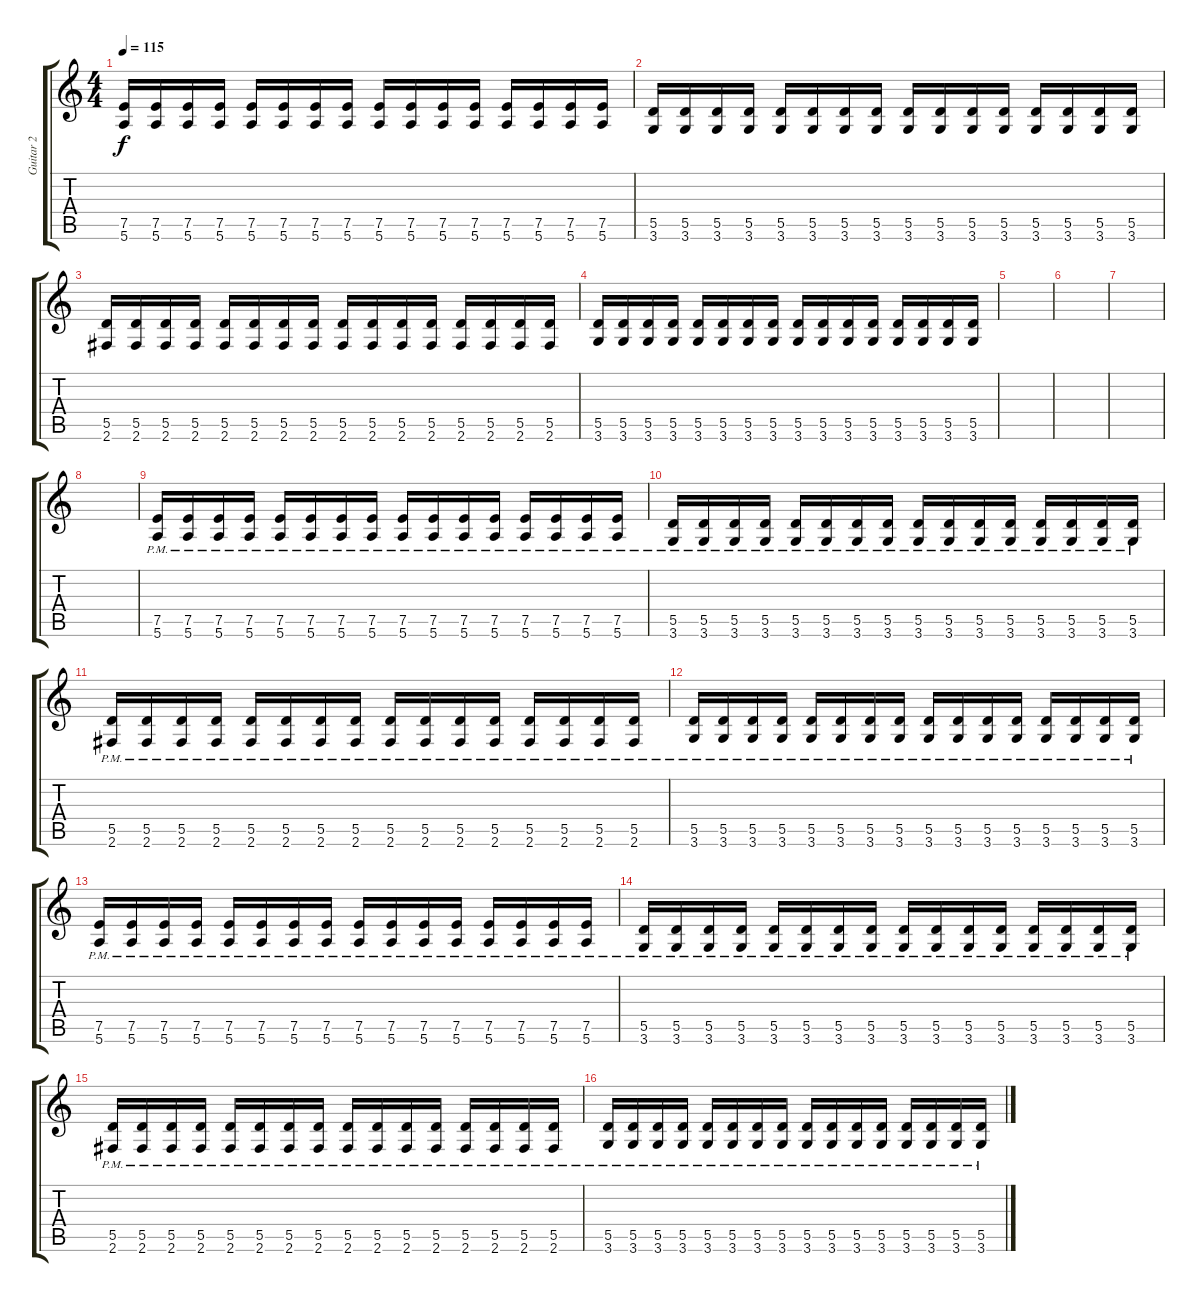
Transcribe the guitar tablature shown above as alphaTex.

\track ("Guitar 2" "Guitar 2") {instrument distortionguitar}
\staff {score tabs}
\tuning (E4 B3 G3 D3 A2 E2) {hide}
\ts (4 4)
\tempo 115
\clef g2
\ks c
(7.5 5.6).16{dy f} (7.5 5.6).16 (7.5 5.6).16 (7.5 5.6).16 (7.5 5.6).16 (7.5 5.6).16 (7.5 5.6).16 (7.5 5.6).16 (7.5 5.6).16 (7.5 5.6).16 (7.5 5.6).16 (7.5 5.6).16 (7.5 5.6).16 (7.5 5.6).16 (7.5 5.6).16 (7.5 5.6).16 |
(5.5 3.6).16 (5.5 3.6).16 (5.5 3.6).16 (5.5 3.6).16 (5.5 3.6).16 (5.5 3.6).16 (5.5 3.6).16 (5.5 3.6).16 (5.5 3.6).16 (5.5 3.6).16 (5.5 3.6).16 (5.5 3.6).16 (5.5 3.6).16 (5.5 3.6).16 (5.5 3.6).16 (5.5 3.6).16 |
(5.5 2.6).16 (5.5 2.6).16 (5.5 2.6).16 (5.5 2.6).16 (5.5 2.6).16 (5.5 2.6).16 (5.5 2.6).16 (5.5 2.6).16 (5.5 2.6).16 (5.5 2.6).16 (5.5 2.6).16 (5.5 2.6).16 (5.5 2.6).16 (5.5 2.6).16 (5.5 2.6).16 (5.5 2.6).16 |
(5.5 3.6).16 (5.5 3.6).16 (5.5 3.6).16 (5.5 3.6).16 (5.5 3.6).16 (5.5 3.6).16 (5.5 3.6).16 (5.5 3.6).16 (5.5 3.6).16 (5.5 3.6).16 (5.5 3.6).16 (5.5 3.6).16 (5.5 3.6).16 (5.5 3.6).16 (5.5 3.6).16 (5.5 3.6).16 |
|
|
|
|
(7.5{pm} 5.6{pm}).16 (7.5{pm} 5.6{pm}).16 (7.5{pm} 5.6{pm}).16 (7.5{pm} 5.6{pm}).16 (7.5{pm} 5.6{pm}).16 (7.5{pm} 5.6{pm}).16 (7.5{pm} 5.6{pm}).16 (7.5{pm} 5.6{pm}).16 (7.5{pm} 5.6{pm}).16 (7.5{pm} 5.6{pm}).16 (7.5{pm} 5.6{pm}).16 (7.5{pm} 5.6{pm}).16 (7.5{pm} 5.6{pm}).16 (7.5{pm} 5.6{pm}).16 (7.5{pm} 5.6{pm}).16 (7.5{pm} 5.6{pm}).16 |
(5.5{pm} 3.6{pm}).16 (5.5{pm} 3.6{pm}).16 (5.5{pm} 3.6{pm}).16 (5.5{pm} 3.6{pm}).16 (5.5{pm} 3.6{pm}).16 (5.5{pm} 3.6{pm}).16 (5.5{pm} 3.6{pm}).16 (5.5{pm} 3.6{pm}).16 (5.5{pm} 3.6{pm}).16 (5.5{pm} 3.6{pm}).16 (5.5{pm} 3.6{pm}).16 (5.5{pm} 3.6{pm}).16 (5.5{pm} 3.6{pm}).16 (5.5{pm} 3.6{pm}).16 (5.5{pm} 3.6{pm}).16 (5.5{pm} 3.6{pm}).16 |
(5.5{pm} 2.6{pm}).16 (5.5{pm} 2.6{pm}).16 (5.5{pm} 2.6{pm}).16 (5.5{pm} 2.6{pm}).16 (5.5{pm} 2.6{pm}).16 (5.5{pm} 2.6{pm}).16 (5.5{pm} 2.6{pm}).16 (5.5{pm} 2.6{pm}).16 (5.5{pm} 2.6{pm}).16 (5.5{pm} 2.6{pm}).16 (5.5{pm} 2.6{pm}).16 (5.5{pm} 2.6{pm}).16 (5.5{pm} 2.6{pm}).16 (5.5{pm} 2.6{pm}).16 (5.5{pm} 2.6{pm}).16 (5.5{pm} 2.6{pm}).16 |
(5.5{pm} 3.6{pm}).16 (5.5{pm} 3.6{pm}).16 (5.5{pm} 3.6{pm}).16 (5.5{pm} 3.6{pm}).16 (5.5{pm} 3.6{pm}).16 (5.5{pm} 3.6{pm}).16 (5.5{pm} 3.6{pm}).16 (5.5{pm} 3.6{pm}).16 (5.5{pm} 3.6{pm}).16 (5.5{pm} 3.6{pm}).16 (5.5{pm} 3.6{pm}).16 (5.5{pm} 3.6{pm}).16 (5.5{pm} 3.6{pm}).16 (5.5{pm} 3.6{pm}).16 (5.5{pm} 3.6{pm}).16 (5.5{pm} 3.6{pm}).16 |
(7.5{pm} 5.6{pm}).16 (7.5{pm} 5.6{pm}).16 (7.5{pm} 5.6{pm}).16 (7.5{pm} 5.6{pm}).16 (7.5{pm} 5.6{pm}).16 (7.5{pm} 5.6{pm}).16 (7.5{pm} 5.6{pm}).16 (7.5{pm} 5.6{pm}).16 (7.5{pm} 5.6{pm}).16 (7.5{pm} 5.6{pm}).16 (7.5{pm} 5.6{pm}).16 (7.5{pm} 5.6{pm}).16 (7.5{pm} 5.6{pm}).16 (7.5{pm} 5.6{pm}).16 (7.5{pm} 5.6{pm}).16 (7.5{pm} 5.6{pm}).16 |
(5.5{pm} 3.6{pm}).16 (5.5{pm} 3.6{pm}).16 (5.5{pm} 3.6{pm}).16 (5.5{pm} 3.6{pm}).16 (5.5{pm} 3.6{pm}).16 (5.5{pm} 3.6{pm}).16 (5.5{pm} 3.6{pm}).16 (5.5{pm} 3.6{pm}).16 (5.5{pm} 3.6{pm}).16 (5.5{pm} 3.6{pm}).16 (5.5{pm} 3.6{pm}).16 (5.5{pm} 3.6{pm}).16 (5.5{pm} 3.6{pm}).16 (5.5{pm} 3.6{pm}).16 (5.5{pm} 3.6{pm}).16 (5.5{pm} 3.6{pm}).16 |
(5.5{pm} 2.6{pm}).16 (5.5{pm} 2.6{pm}).16 (5.5{pm} 2.6{pm}).16 (5.5{pm} 2.6{pm}).16 (5.5{pm} 2.6{pm}).16 (5.5{pm} 2.6{pm}).16 (5.5{pm} 2.6{pm}).16 (5.5{pm} 2.6{pm}).16 (5.5{pm} 2.6{pm}).16 (5.5{pm} 2.6{pm}).16 (5.5{pm} 2.6{pm}).16 (5.5{pm} 2.6{pm}).16 (5.5{pm} 2.6{pm}).16 (5.5{pm} 2.6{pm}).16 (5.5{pm} 2.6{pm}).16 (5.5{pm} 2.6{pm}).16 |
(5.5{pm} 3.6{pm}).16 (5.5{pm} 3.6{pm}).16 (5.5{pm} 3.6{pm}).16 (5.5{pm} 3.6{pm}).16 (5.5{pm} 3.6{pm}).16 (5.5{pm} 3.6{pm}).16 (5.5{pm} 3.6{pm}).16 (5.5{pm} 3.6{pm}).16 (5.5{pm} 3.6{pm}).16 (5.5{pm} 3.6{pm}).16 (5.5{pm} 3.6{pm}).16 (5.5{pm} 3.6{pm}).16 (5.5{pm} 3.6{pm}).16 (5.5{pm} 3.6{pm}).16 (5.5{pm} 3.6{pm}).16 (5.5{pm} 3.6{pm}).16
